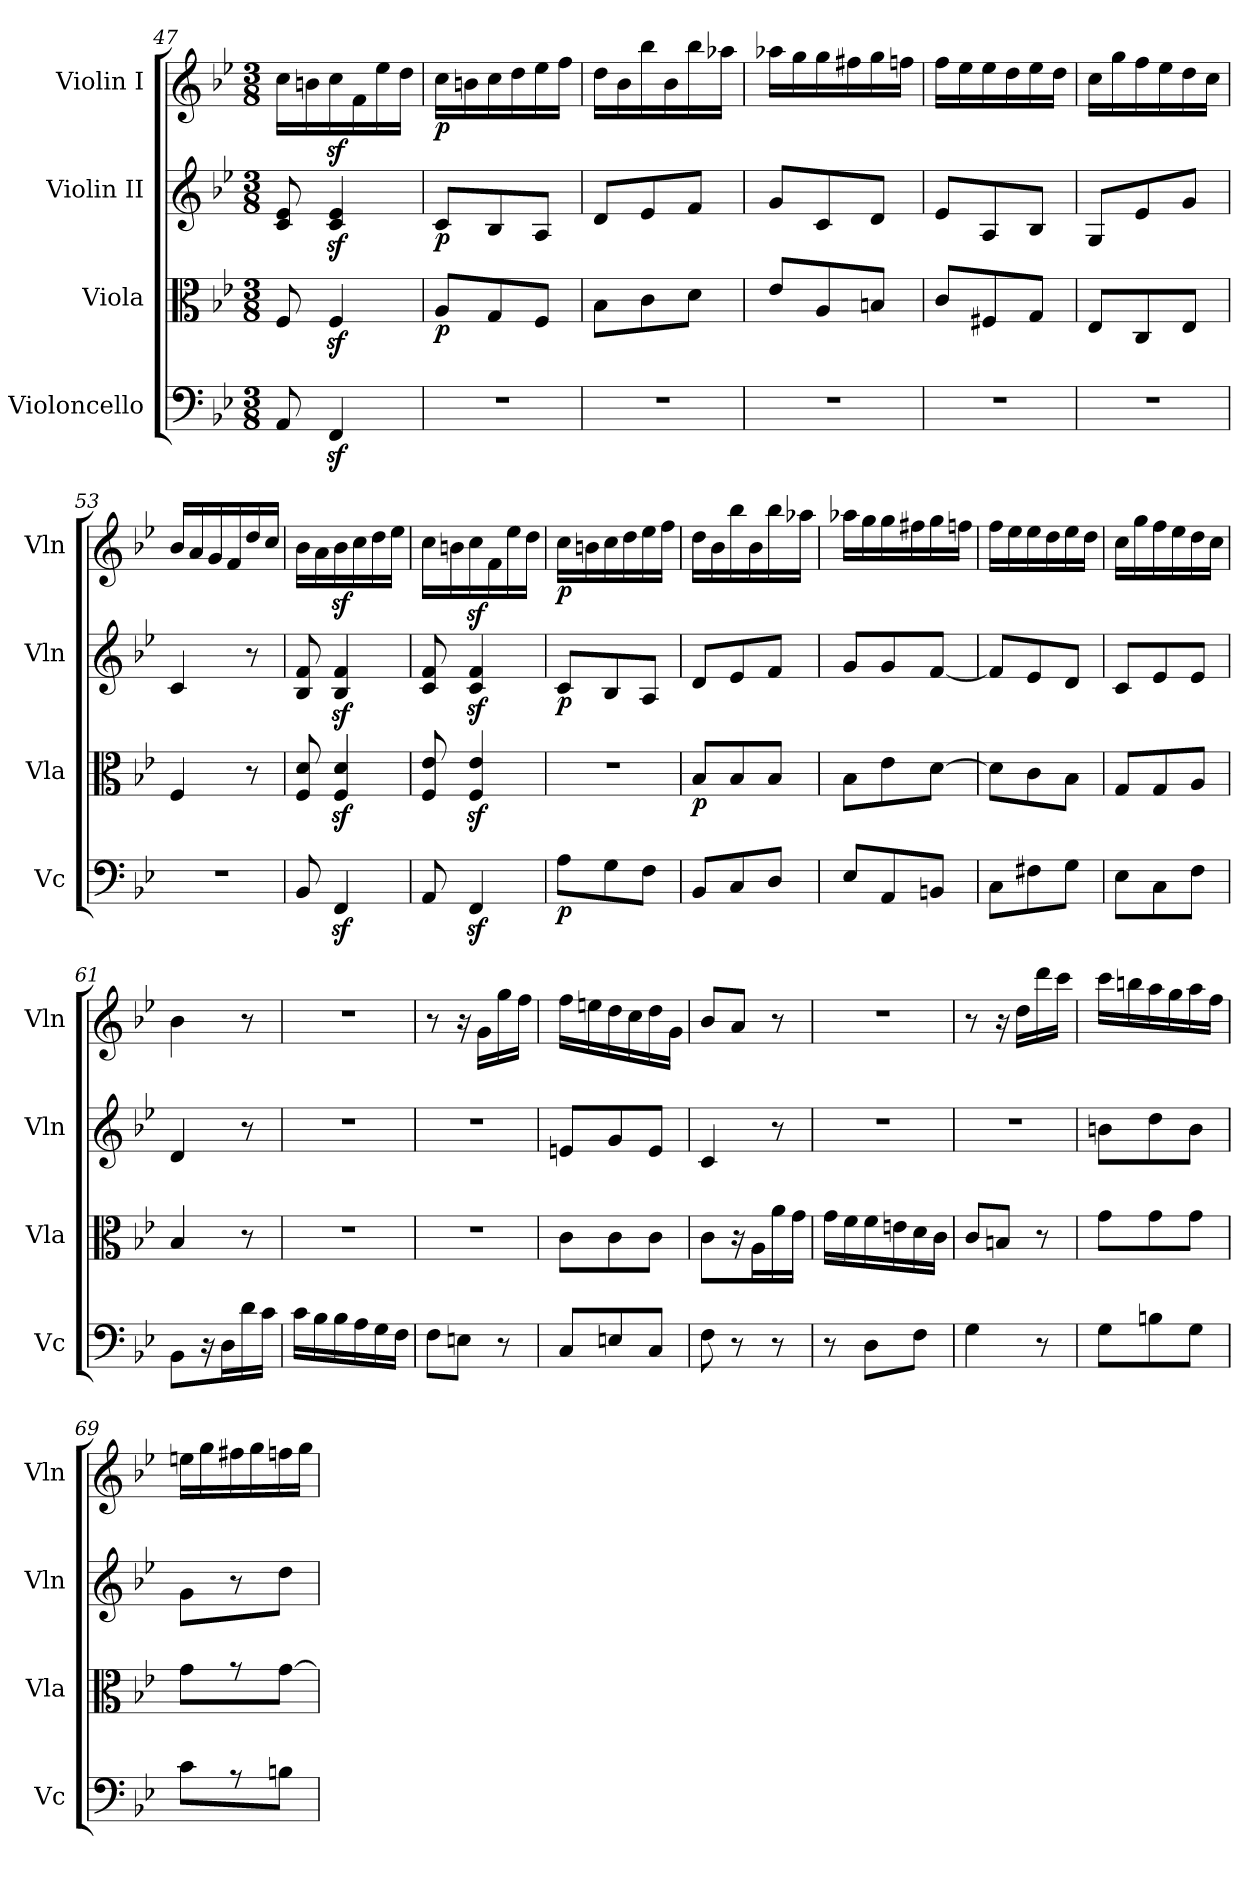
**kern	**dynam	**kern	**dynam	**kern	**dynam	**kern	**dynam
*part4	*part4	*part3	*part3	*part2	*part2	*part1	*part1
*staff4	*staff4	*staff3	*staff3	*staff2	*staff2	*staff1	*staff1
*I"Violoncello	*	*I"Viola	*	*I"Violin II	*	*I"Violin I	*
*I'Vc	*	*I'Vla	*	*I'Vln	*	*I'Vln	*
*clefF4	*	*clefC3	*	*clefG2	*	*clefG2	*
*k[b-e-]	*	*k[b-e-]	*	*k[b-e-]	*	*k[b-e-]	*
*M3/8	*	*M3/8	*	*M3/8	*	*M3/8	*
=47	=47	=47	=47	=47	=47	=47	=47
8AA/	.	8F/	.	8c/ 8e-/	.	16cc\LL	.
.	.	.	.	.	.	16bn\	.
4FFz</	.	4Fz</	.	4c/z< 4e-/z<	.	16ccz<\	.
.	.	.	.	.	.	16f\	.
.	.	.	.	.	.	16ee-\	.
.	.	.	.	.	.	16dd\JJ	.
=48	=48	=48	=48	=48	=48	=48	=48
!	!	!	!LO:DY:b	!	!LO:DY:b	!	!LO:DY:b
4.r	.	8A/L	p	8c/L	p	16cc\LL	p
.	.	.	.	.	.	16bn\	.
.	.	8G/	.	8B-/	.	16cc\	.
.	.	.	.	.	.	16dd\	.
.	.	8F/J	.	8A/J	.	16ee-\	.
.	.	.	.	.	.	16ff\JJ	.
=49	=49	=49	=49	=49	=49	=49	=49
4.r	.	8B-\L	.	8d/L	.	16dd\LL	.
.	.	.	.	.	.	16b-\	.
.	.	8c\	.	8e-/	.	16bb-\	.
.	.	.	.	.	.	16b-\	.
.	.	8d\J	.	8f/J	.	16bb-\	.
.	.	.	.	.	.	16aa-X\JJ	.
=50	=50	=50	=50	=50	=50	=50	=50
4.r	.	8e-/L	.	8g/L	.	16aa-X\LL	.
.	.	.	.	.	.	16gg\	.
.	.	8A/	.	8c/	.	16gg\	.
.	.	.	.	.	.	16ff#X\	.
.	.	8Bn/J	.	8d/J	.	16gg\	.
.	.	.	.	.	.	16ffn\JJ	.
=51	=51	=51	=51	=51	=51	=51	=51
4.r	.	8c/L	.	8e-/L	.	16ff\LL	.
.	.	.	.	.	.	16ee-\	.
.	.	8F#X/	.	8A/	.	16ee-\	.
.	.	.	.	.	.	16dd\	.
.	.	8G/J	.	8B-/J	.	16ee-\	.
.	.	.	.	.	.	16dd\JJ	.
=52	=52	=52	=52	=52	=52	=52	=52
4.r	.	8E-/L	.	8G/L	.	16cc\LL	.
.	.	.	.	.	.	16gg\	.
.	.	8C/	.	8e-/	.	16ff\	.
.	.	.	.	.	.	16ee-\	.
.	.	8E-/J	.	8g/J	.	16dd\	.
.	.	.	.	.	.	16cc\JJ	.
=53	=53	=53	=53	=53	=53	=53	=53
4.r	.	4F/	.	4c/	.	16b-/LL	.
.	.	.	.	.	.	16a/	.
.	.	.	.	.	.	16g/	.
.	.	.	.	.	.	16f/	.
.	.	8r	.	8r	.	16dd/	.
.	.	.	.	.	.	16cc/JJ	.
=54	=54	=54	=54	=54	=54	=54	=54
8BB-/	.	8F/ 8d/	.	8B-/ 8f/	.	16b-\LL	.
.	.	.	.	.	.	16a\	.
4FFz</	.	4F/z< 4d/z<	.	4B-/z< 4f/z<	.	16b-z<\	.
.	.	.	.	.	.	16cc\	.
.	.	.	.	.	.	16dd\	.
.	.	.	.	.	.	16ee-\JJ	.
=55	=55	=55	=55	=55	=55	=55	=55
8AA/	.	8F/ 8e-/	.	8c/ 8f/	.	16cc\LL	.
.	.	.	.	.	.	16bn\	.
4FFz</	.	4F/z< 4e-/z<	.	4c/z< 4f/z<	.	16ccz<\	.
.	.	.	.	.	.	16f\	.
.	.	.	.	.	.	16ee-\	.
.	.	.	.	.	.	16dd\JJ	.
=56	=56	=56	=56	=56	=56	=56	=56
!	!LO:DY:b	!	!	!	!LO:DY:b	!	!LO:DY:b
8A\L	p	4.r	.	8c/L	p	16cc\LL	p
.	.	.	.	.	.	16bn\	.
8G\	.	.	.	8B-/	.	16cc\	.
.	.	.	.	.	.	16dd\	.
8F\J	.	.	.	8A/J	.	16ee-\	.
.	.	.	.	.	.	16ff\JJ	.
=57	=57	=57	=57	=57	=57	=57	=57
!	!	!	!LO:DY:b	!	!	!	!
8BB-/L	.	8B-/L	p	8d/L	.	16dd\LL	.
.	.	.	.	.	.	16b-\	.
8C/	.	8B-/	.	8e-/	.	16bb-\	.
.	.	.	.	.	.	16b-\	.
8D/J	.	8B-/J	.	8f/J	.	16bb-\	.
.	.	.	.	.	.	16aa-X\JJ	.
=58	=58	=58	=58	=58	=58	=58	=58
8E-/L	.	8B-\L	.	8g/L	.	16aa-X\LL	.
.	.	.	.	.	.	16gg\	.
8AA/	.	8e-\	.	8g/	.	16gg\	.
.	.	.	.	.	.	16ff#X\	.
8BBn/J	.	[8d\J	.	[8f/J	.	16gg\	.
.	.	.	.	.	.	16ffn\JJ	.
=59	=59	=59	=59	=59	=59	=59	=59
8C\L	.	8d\L]	.	8f/L]	.	16ff\LL	.
.	.	.	.	.	.	16ee-\	.
8F#X\	.	8c\	.	8e-/	.	16ee-\	.
.	.	.	.	.	.	16dd\	.
8G\J	.	8B-\J	.	8d/J	.	16ee-\	.
.	.	.	.	.	.	16dd\JJ	.
=60	=60	=60	=60	=60	=60	=60	=60
8E-\L	.	8G/L	.	8c/L	.	16cc\LL	.
.	.	.	.	.	.	16gg\	.
8C\	.	8G/	.	8e-/	.	16ff\	.
.	.	.	.	.	.	16ee-\	.
8F\J	.	8A/J	.	8e-/J	.	16dd\	.
.	.	.	.	.	.	16cc\JJ	.
=61	=61	=61	=61	=61	=61	=61	=61
8BB-\L	.	4B-/	.	4d/	.	4b-\	.
16r	.	.	.	.	.	.	.
16D\L	.	.	.	.	.	.	.
16d\	.	8r	.	8r	.	8r	.
16c\JJ	.	.	.	.	.	.	.
=62	=62	=62	=62	=62	=62	=62	=62
16c\LL	.	4.r	.	4.r	.	4.r	.
16B-\	.	.	.	.	.	.	.
16B-\	.	.	.	.	.	.	.
16A\	.	.	.	.	.	.	.
16G\	.	.	.	.	.	.	.
16F\JJ	.	.	.	.	.	.	.
=63	=63	=63	=63	=63	=63	=63	=63
8F\L	.	4.r	.	4.r	.	8r	.
8En\J	.	.	.	.	.	16r	.
.	.	.	.	.	.	16g\LL	.
8r	.	.	.	.	.	16gg\	.
.	.	.	.	.	.	16ff\JJ	.
=64	=64	=64	=64	=64	=64	=64	=64
8C/L	.	8c\L	.	8en/L	.	16ff\LL	.
.	.	.	.	.	.	16een\	.
8En/	.	8c\	.	8g/	.	16dd\	.
.	.	.	.	.	.	16cc\	.
8C/J	.	8c\J	.	8e/J	.	16dd\	.
.	.	.	.	.	.	16g\JJ	.
=65	=65	=65	=65	=65	=65	=65	=65
8F\	.	8c\L	.	4c/	.	8b-/L	.
8r	.	16r	.	.	.	8a/J	.
.	.	16A\L	.	.	.	.	.
8r	.	16a\	.	8r	.	8r	.
.	.	16g\JJ	.	.	.	.	.
=66	=66	=66	=66	=66	=66	=66	=66
8r	.	16g\LL	.	4.r	.	4.r	.
.	.	16f\	.	.	.	.	.
8D\L	.	16f\	.	.	.	.	.
.	.	16en\	.	.	.	.	.
8F\J	.	16d\	.	.	.	.	.
.	.	16c\JJ	.	.	.	.	.
=67	=67	=67	=67	=67	=67	=67	=67
4G\	.	8c/L	.	4.r	.	8r	.
.	.	8Bn/J	.	.	.	16r	.
.	.	.	.	.	.	16dd\LL	.
8r	.	8r	.	.	.	16ddd\	.
.	.	.	.	.	.	16ccc\JJ	.
=68	=68	=68	=68	=68	=68	=68	=68
8G\L	.	8g\L	.	8bn\L	.	16ccc\LL	.
.	.	.	.	.	.	16bbn\	.
8Bn\	.	8g\	.	8dd\	.	16aa\	.
.	.	.	.	.	.	16gg\	.
8G\J	.	8g\J	.	8b\J	.	16aa\	.
.	.	.	.	.	.	16ff\JJ	.
=69	=69	=69	=69	=69	=69	=69	=69
8c\L	.	8g\L	.	8g\L	.	16een\LL	.
.	.	.	.	.	.	16gg\	.
8r	.	8r	.	8r	.	16ff#X\	.
.	.	.	.	.	.	16gg\	.
8Bn\J	.	[8g\J	.	8dd\J	.	16ffn\	.
.	.	.	.	.	.	16gg\JJ	.
=	=	=	=	=	=	=	=
*-	*-	*-	*-	*-	*-	*-	*-
